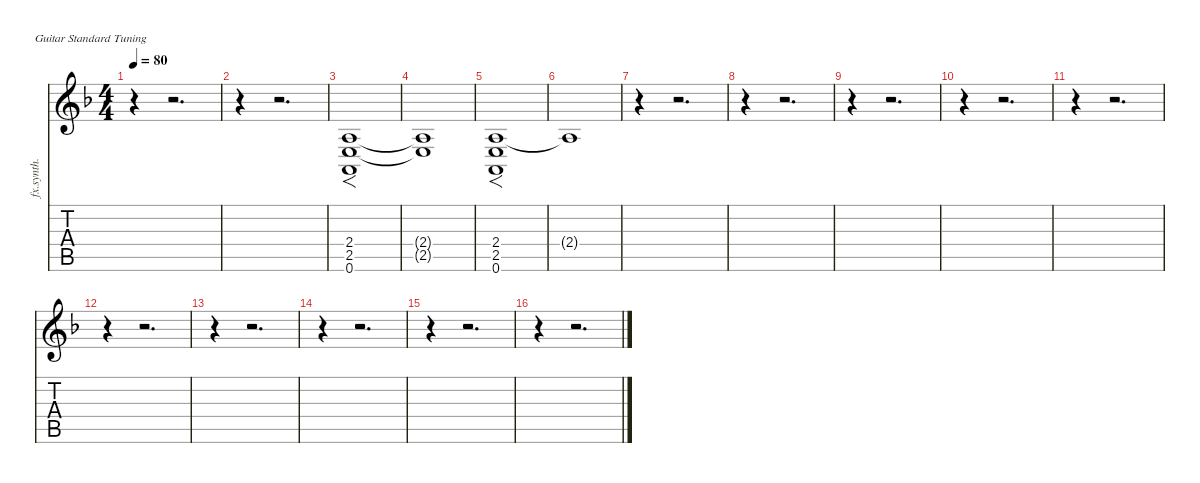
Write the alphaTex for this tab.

\defaultSystemsLayout 4
\hideDynamics
\bracketExtendMode nobrackets
\otherSystemsTrackNameOrientation horizontal
\track ("Effets" "fx.synth.") {instrument birdtweet}
\staff {score tabs}
\tuning (E4 B3 G3 D3 A2 E2)
\displaytranspose 5
\ts (4 4)
\tempo 80
\clef g2
\ks f
r.4{dy f beam Down} r.2{d beam Down} |
r.4{beam Down} r.2{d beam Down} |
(2.4{acc forcenatural} 2.5{acc forcenatural} 0.6{acc forcenatural}).1{f dy mf beam Up} |
(2.4{t acc forcenatural} 2.5{t acc forcenatural}).1{dy f beam Up} |
(2.4{acc forcenatural} 2.5{acc forcenatural} 0.6{acc forcenatural}).1{f dy mf beam Up} |
2.4{t acc forcenatural}.1{dy f beam Up} |
r.4{beam Down} r.2{d beam Down} |
r.4{beam Down} r.2{d beam Down} |
r.4{beam Down} r.2{d beam Down} |
r.4{beam Down} r.2{d beam Down} |
r.4{beam Down} r.2{d beam Down} |
r.4{beam Down} r.2{d beam Down} |
r.4{beam Down} r.2{d beam Down} |
r.4{beam Down} r.2{d beam Down} |
r.4{beam Down} r.2{d beam Down} |
r.4{beam Down} r.2{d beam Down}
